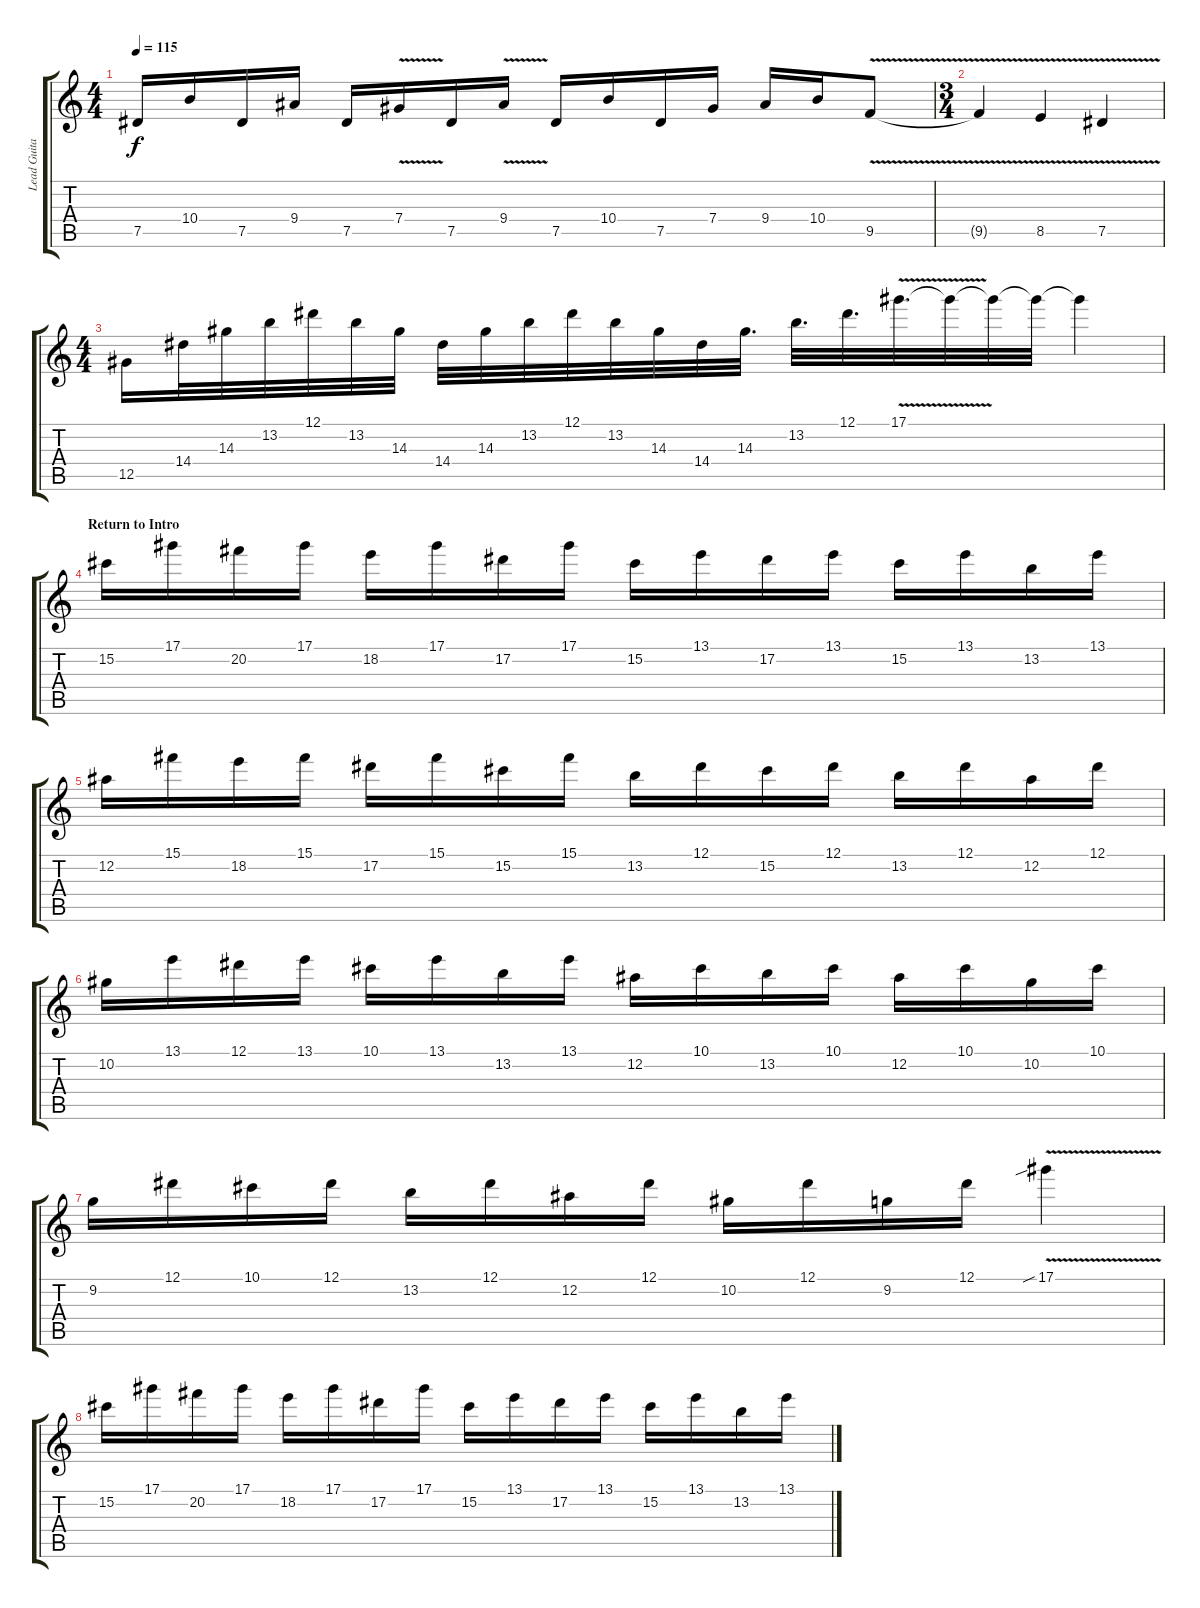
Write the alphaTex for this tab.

\track ("Lead Guitar" "Lead Guita") {instrument overdrivenguitar}
\staff {score tabs}
\tuning (Eb4 Bb3 Gb3 Db3 Ab2 Eb2) {hide}
\ts (4 4)
\tempo 115
\clef g2
\ks c
7.5.16{dy f} 10.4.16 7.5.16 9.4.16 7.5.16 7.4{v}.16 7.5.16 9.4{v}.16 7.5.16 10.4.16 7.5.16 7.4.16 9.4.16 10.4.16 9.5{v}.8 |
\ts (3 4)
9.5{t}.4 8.5{v}.4 7.5{v}.4 |
\ts (4 4)
12.5.16 14.4.32 14.3.32 13.2.32 12.1.32 13.2.32 14.3.32 14.4.32 14.3.32 13.2.32 12.1.32 13.2.32 14.3.32 14.4.32 14.3.32{d} 13.2.32{d} 12.1.32{d} 17.1{v}.32{d} 17.1{t}.32 17.1{t}.32 17.1{t}.32 17.1{t}.4 |
\section ("" "Return to Intro")
15.2.16 17.1.16 20.2.16 17.1.16 18.2.16 17.1.16 17.2.16 17.1.16 15.2.16 13.1.16 17.2.16 13.1.16 15.2.16 13.1.16 13.2.16 13.1.16 |
12.2.16 15.1.16 18.2.16 15.1.16 17.2.16 15.1.16 15.2.16 15.1.16 13.2.16 12.1.16 15.2.16 12.1.16 13.2.16 12.1.16 12.2.16 12.1.16 |
10.2.16 13.1.16 12.1.16 13.1.16 10.1.16 13.1.16 13.2.16 13.1.16 12.2.16 10.1.16 13.2.16 10.1.16 12.2.16 10.1.16 10.2.16 10.1.16 |
9.2.16 12.1.16 10.1.16 12.1.16 13.2.16 12.1.16 12.2.16 12.1.16 10.2.16 12.1.16 9.2.16 12.1.16 17.1{v sib}.4 |
15.2.16 17.1.16 20.2.16 17.1.16 18.2.16 17.1.16 17.2.16 17.1.16 15.2.16 13.1.16 17.2.16 13.1.16 15.2.16 13.1.16 13.2.16 13.1.16
